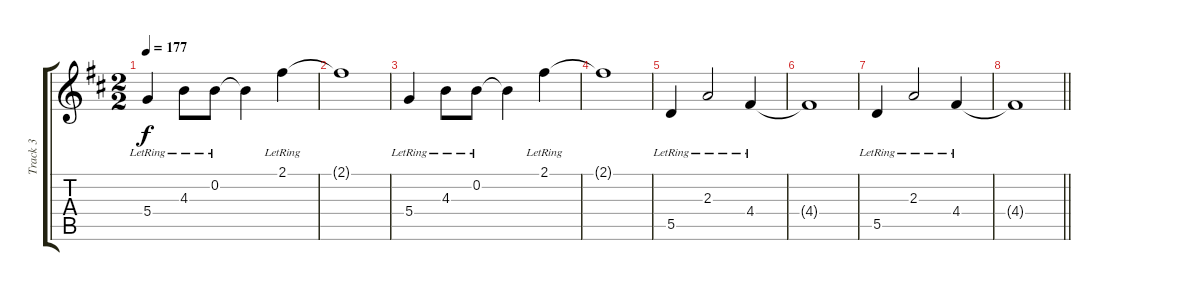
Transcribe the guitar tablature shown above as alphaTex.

\track ("Track 3" "Track 3") {instrument acousticguitarsteel}
\staff {score tabs}
\tuning (E4 B3 G3 D3 A2 E2) {hide}
\ts (2 2)
\tempo 177
\clef g2
\ks d
5.4{lr}.4{dy f} 4.3{lr}.8 0.2{lr}.8 0.2{t}.4 2.1{lr}.4 |
2.1{t}.1 |
5.4{lr}.4 4.3{lr}.8 0.2{lr}.8 0.2{t}.4 2.1{lr}.4 |
2.1{t}.1 |
5.5{lr}.4 2.3{lr}.2 4.4{lr}.4 |
4.4{t}.1 |
5.5{lr}.4 2.3{lr}.2 4.4{lr}.4 |
\barLineRight lightlight
4.4{t}.1
